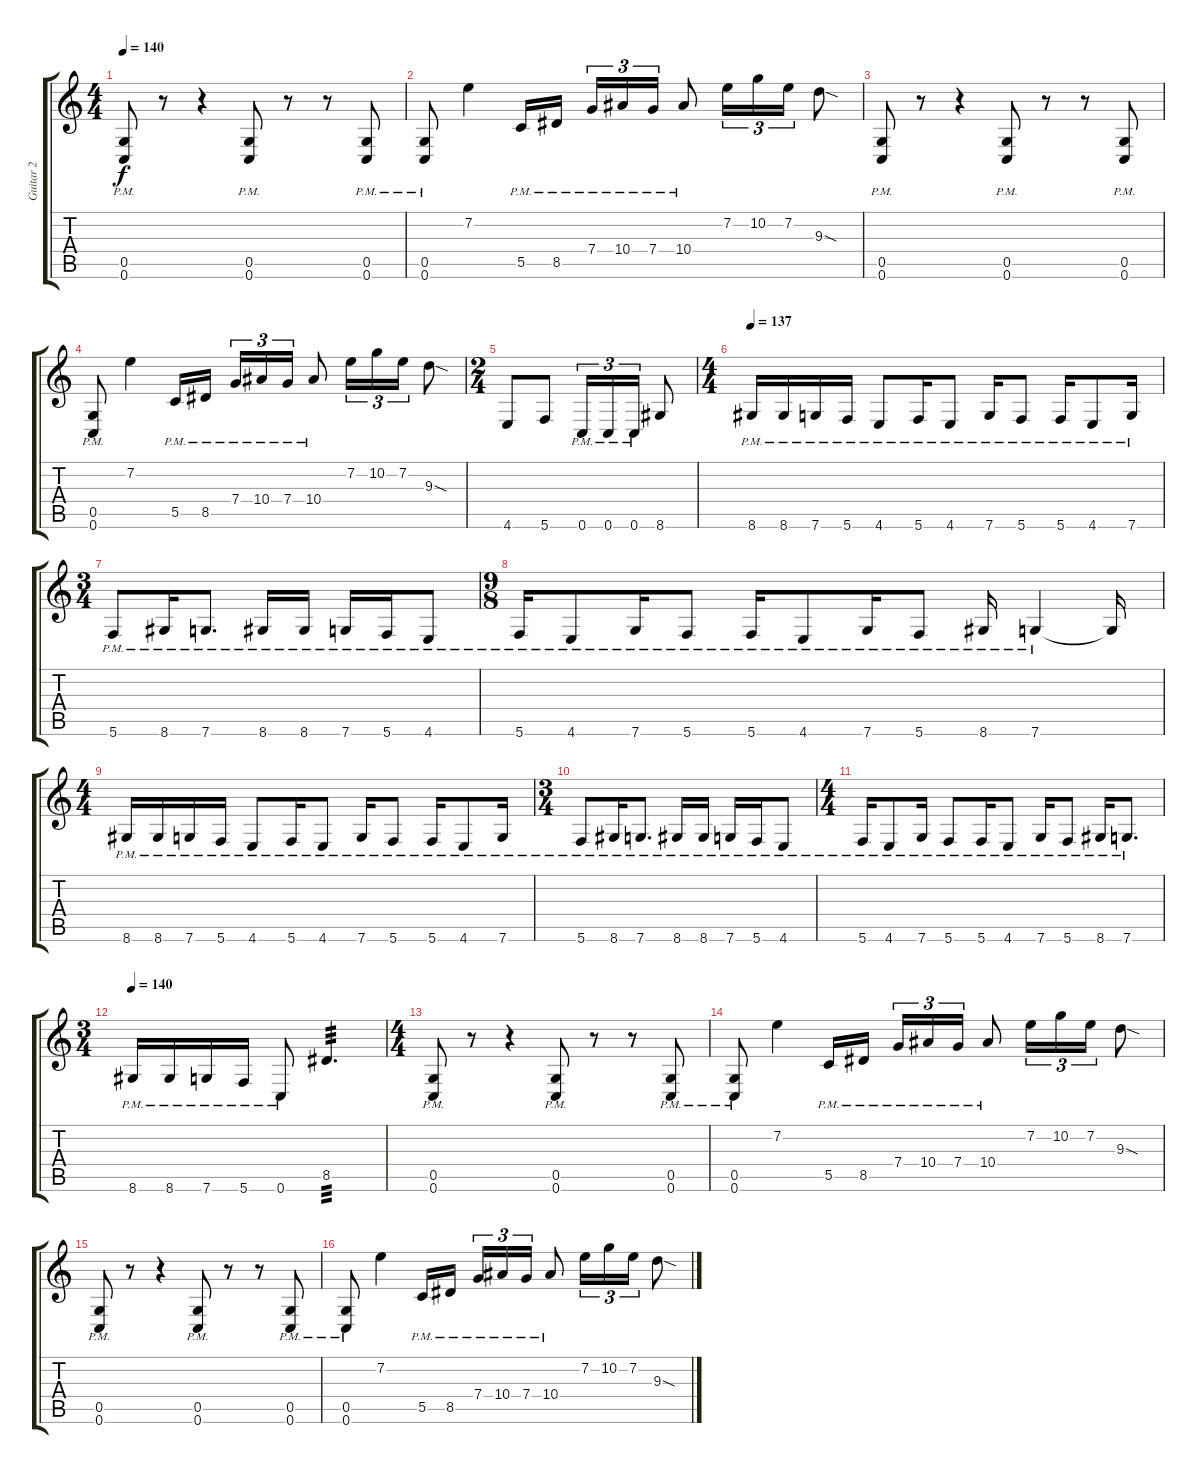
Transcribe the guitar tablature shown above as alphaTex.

\track ("Guitar 2" "Guitar 2") {instrument distortionguitar}
\staff {score tabs}
\tuning (D4 A3 F3 C3 G2 C2) {hide}
\ts (4 4)
\tempo 140
\clef g2
\ks c
(0.5{pm} 0.6{pm}).8{dy f} r.8 r.4 (0.5{pm} 0.6{pm}).8 r.8 r.8 (0.5{pm} 0.6{pm}).8 |
(0.5{pm} 0.6{pm}).8 7.2.4{instrument guitarharmonics} 5.5{pm}.16{instrument distortionguitar} 8.5{pm}.16 7.4{pm}.16{tu (3 2)} 10.4{pm}.16{tu (3 2)} 7.4{pm}.16{tu (3 2)} 10.4{pm}.8 7.2.16{tu (3 2)} 10.2.16{tu (3 2)} 7.2.16{tu (3 2)} 9.3{sod}.8 |
(0.5{pm} 0.6{pm}).8 r.8 r.4 (0.5{pm} 0.6{pm}).8 r.8 r.8 (0.5{pm} 0.6{pm}).8 |
(0.5{pm} 0.6{pm}).8 7.2.4{instrument guitarharmonics} 5.5{pm}.16{instrument distortionguitar} 8.5{pm}.16 7.4{pm}.16{tu (3 2)} 10.4{pm}.16{tu (3 2)} 7.4{pm}.16{tu (3 2)} 10.4{pm}.8 7.2.16{tu (3 2)} 10.2.16{tu (3 2)} 7.2.16{tu (3 2)} 9.3{sod}.8 |
\ts (2 4)
4.6.8 5.6.8 0.6{pm}.16{tu (3 2)} 0.6{pm}.16{tu (3 2)} 0.6{pm}.16{tu (3 2)} 8.6.8 |
\ts (4 4)
\tempo 137
8.6{pm}.16 8.6{pm}.16 7.6{pm}.16 5.6{pm}.16 4.6{pm}.8 5.6{pm}.16 4.6{pm}.8 7.6{pm}.16 5.6{pm}.8 5.6{pm}.16 4.6{pm}.8 7.6{pm}.16 |
\ts (3 4)
5.6{pm}.8 8.6{pm}.16 7.6{pm}.8{d} 8.6{pm}.16 8.6{pm}.16 7.6{pm}.16 5.6{pm}.16 4.6{pm}.8 |
\ts (9 8)
5.6{pm}.16 4.6{pm}.8 7.6{pm}.16 5.6{pm}.8 5.6{pm}.16 4.6{pm}.8 7.6{pm}.16 5.6{pm}.8 8.6{pm}.16 7.6{pm}.4 7.6{t}.16 |
\ts (4 4)
8.6{pm}.16 8.6{pm}.16 7.6{pm}.16 5.6{pm}.16 4.6{pm}.8 5.6{pm}.16 4.6{pm}.8 7.6{pm}.16 5.6{pm}.8 5.6{pm}.16 4.6{pm}.8 7.6{pm}.16 |
\ts (3 4)
5.6{pm}.8 8.6{pm}.16 7.6{pm}.8{d} 8.6{pm}.16 8.6{pm}.16 7.6{pm}.16 5.6{pm}.16 4.6{pm}.8 |
\ts (4 4)
5.6{pm}.16 4.6{pm}.8 7.6{pm}.16 5.6{pm}.8 5.6{pm}.16 4.6{pm}.8 7.6{pm}.16 5.6{pm}.8 8.6{pm}.16 7.6{pm}.8{d} |
\ts (3 4)
\tempo 140
8.6{pm}.16 8.6{pm}.16 7.6{pm}.16 5.6{pm}.16 0.6{pm}.8 8.5.4{d tp 3} |
\ts (4 4)
(0.5{pm} 0.6{pm}).8 r.8 r.4 (0.5{pm} 0.6{pm}).8 r.8 r.8 (0.5{pm} 0.6{pm}).8 |
(0.5{pm} 0.6{pm}).8 7.2.4{instrument guitarharmonics} 5.5{pm}.16{instrument distortionguitar} 8.5{pm}.16 7.4{pm}.16{tu (3 2)} 10.4{pm}.16{tu (3 2)} 7.4{pm}.16{tu (3 2)} 10.4{pm}.8 7.2.16{tu (3 2)} 10.2.16{tu (3 2)} 7.2.16{tu (3 2)} 9.3{sod}.8 |
(0.5{pm} 0.6{pm}).8 r.8 r.4 (0.5{pm} 0.6{pm}).8 r.8 r.8 (0.5{pm} 0.6{pm}).8 |
(0.5{pm} 0.6{pm}).8 7.2.4{instrument guitarharmonics} 5.5{pm}.16{instrument distortionguitar} 8.5{pm}.16 7.4{pm}.16{tu (3 2)} 10.4{pm}.16{tu (3 2)} 7.4{pm}.16{tu (3 2)} 10.4{pm}.8 7.2.16{tu (3 2)} 10.2.16{tu (3 2)} 7.2.16{tu (3 2)} 9.3{sod}.8
